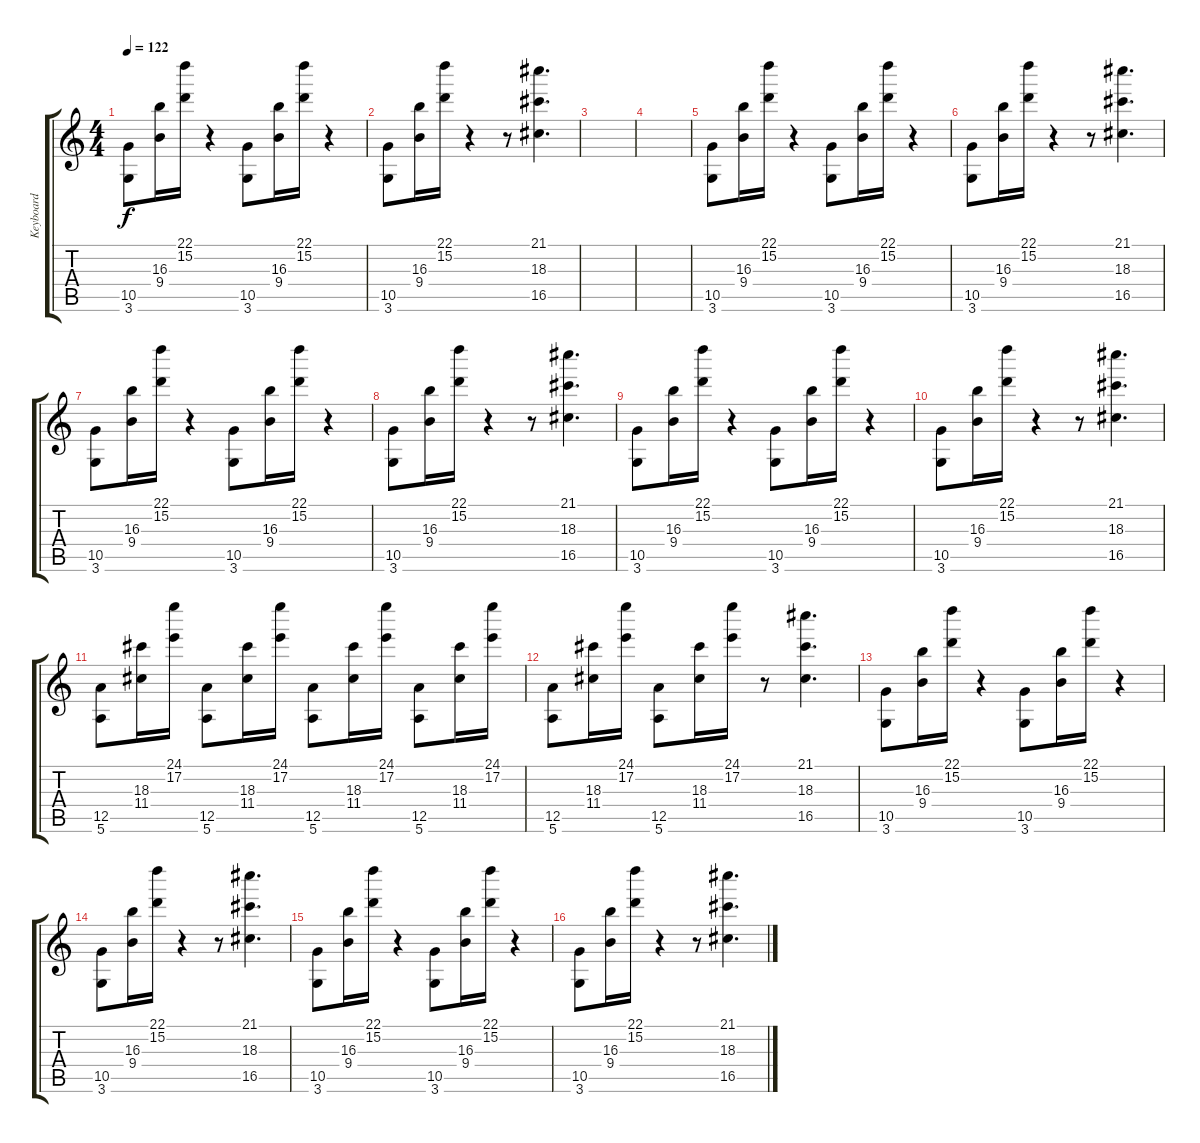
\track ("Keyboard" "Keyboard") {instrument electricguitarmuted}
\staff {score tabs}
\tuning (E4 B3 G3 D3 A2 E2) {hide}
\ts (4 4)
\tempo 122
\clef g2
\ks c
(10.5 3.6).8{dy f} (16.3 9.4).16 (22.1 15.2).16 r.4 (10.5 3.6).8 (16.3 9.4).16 (22.1 15.2).16 r.4 |
(10.5 3.6).8 (16.3 9.4).16 (22.1 15.2).16 r.4 r.8 (21.1 18.3 16.5).4{d} |
|
|
(10.5 3.6).8 (16.3 9.4).16 (22.1 15.2).16 r.4 (10.5 3.6).8 (16.3 9.4).16 (22.1 15.2).16 r.4 |
(10.5 3.6).8 (16.3 9.4).16 (22.1 15.2).16 r.4 r.8 (21.1 18.3 16.5).4{d} |
(10.5 3.6).8 (16.3 9.4).16 (22.1 15.2).16 r.4 (10.5 3.6).8 (16.3 9.4).16 (22.1 15.2).16 r.4 |
(10.5 3.6).8 (16.3 9.4).16 (22.1 15.2).16 r.4 r.8 (21.1 18.3 16.5).4{d} |
(10.5 3.6).8 (16.3 9.4).16 (22.1 15.2).16 r.4 (10.5 3.6).8 (16.3 9.4).16 (22.1 15.2).16 r.4 |
(10.5 3.6).8 (16.3 9.4).16 (22.1 15.2).16 r.4 r.8 (21.1 18.3 16.5).4{d} |
(12.5 5.6).8 (18.3 11.4).16 (24.1 17.2).16 (12.5 5.6).8 (18.3 11.4).16 (24.1 17.2).16 (12.5 5.6).8 (18.3 11.4).16 (24.1 17.2).16 (12.5 5.6).8 (18.3 11.4).16 (24.1 17.2).16 |
(12.5 5.6).8 (18.3 11.4).16 (24.1 17.2).16 (12.5 5.6).8 (18.3 11.4).16 (24.1 17.2).16 r.8 (21.1 18.3 16.5).4{d} |
(10.5 3.6).8 (16.3 9.4).16 (22.1 15.2).16 r.4 (10.5 3.6).8 (16.3 9.4).16 (22.1 15.2).16 r.4 |
(10.5 3.6).8 (16.3 9.4).16 (22.1 15.2).16 r.4 r.8 (21.1 18.3 16.5).4{d} |
(10.5 3.6).8 (16.3 9.4).16 (22.1 15.2).16 r.4 (10.5 3.6).8 (16.3 9.4).16 (22.1 15.2).16 r.4 |
(10.5 3.6).8 (16.3 9.4).16 (22.1 15.2).16 r.4 r.8 (21.1 18.3 16.5).4{d}
